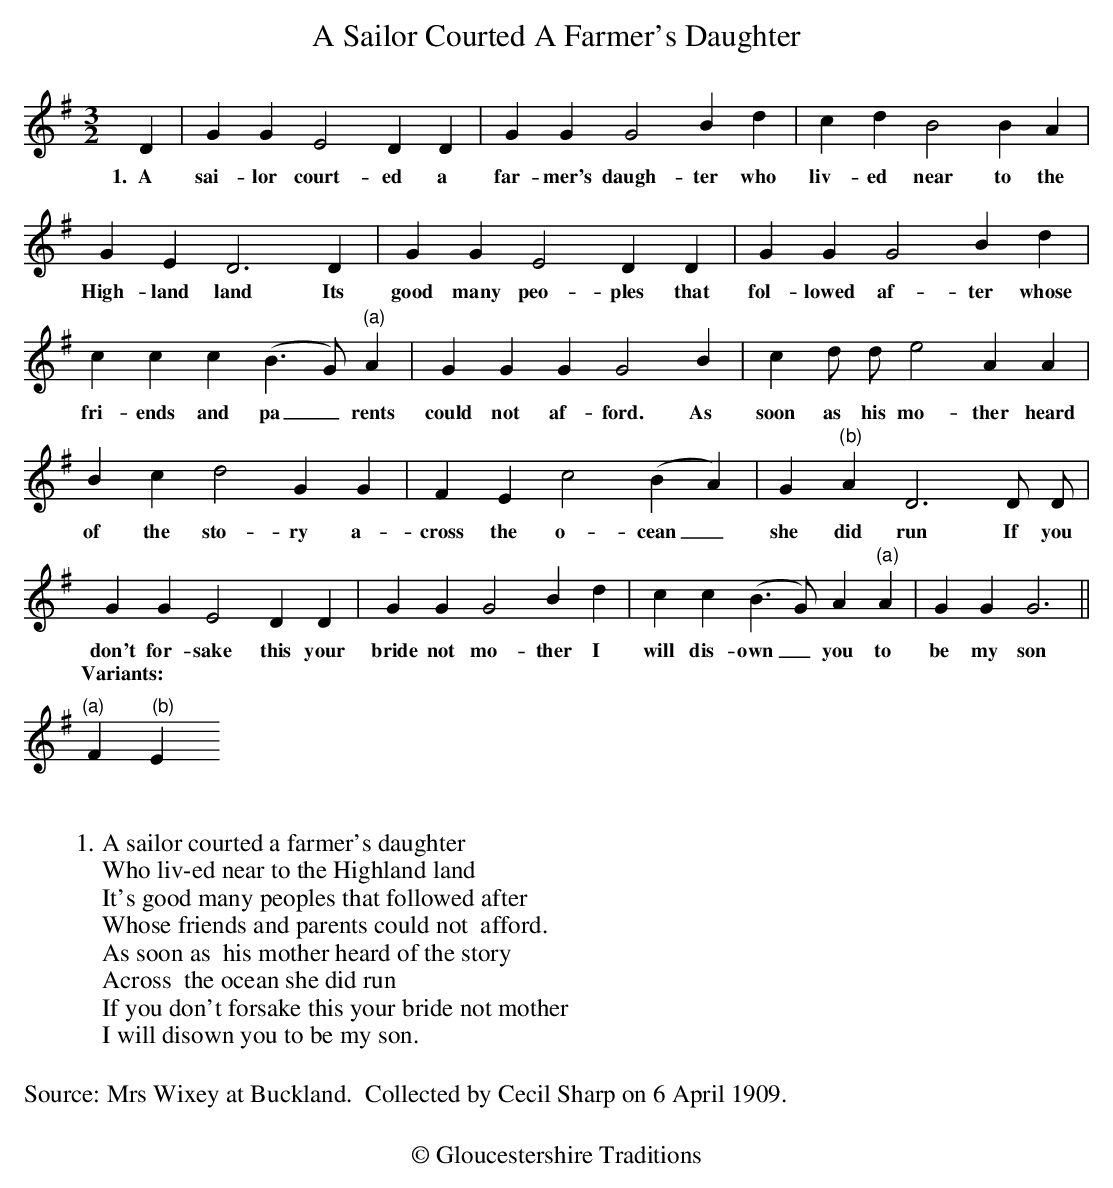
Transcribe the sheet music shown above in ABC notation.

X:1
T:A Sailor Courted A Farmer's Daughter
M:3/2
L:1/8
K:G
D2 | G2 G2 E4 D2 D2 | G2 G2 G4 B2 d2 | c2 d2 B4 B2 A2 |
w:1.~~A sai-lor court-ed a far-mer's daugh-ter who liv-ed near to the
G2 E2 D6 D2 | G2 G2 E4 D2 D2 | G2 G2 G4 B2 d2 |
w:High-land land Its good many peo-ples that fol-lowed af-ter whose
c2 c2 c2 (B3 G) "(a)"A2 | G2 G2 G2 G4 B2 | c2 d d e4 A2 A2 |
w:fri-ends and pa_rents could not  af-ford. As soon as  his mo-ther heard
B2 c2 d4 G2 G2 | F2 E2 c4 (B2 A2) | G2 "^(b)"A2 D6 D D |
w:of the sto-ry a-cross  the o-cean_ she did run If you
G2 G2 E4 D2 D2 |  G2 G2 G4 B2 d2 | c2 c2 (B3G) A2 "^(a)"A2 | G2 G2 G6 ||
w:don't for-sake this your bride not mo-ther I will dis-own_ you to be my son
w:
w:Variants:
"^(a)         (b)"
F2  E2
W:
W:1.A sailor courted a farmer's daughter
W:Who liv-ed near to the Highland land
W: It's good many peoples that followed after
W:Whose friends and parents could not  afford.
W:As soon as  his mother heard of the story
W: Across  the ocean she did run
W: If you don't forsake this your bride not mother
W: I will disown you to be my son.
W:
